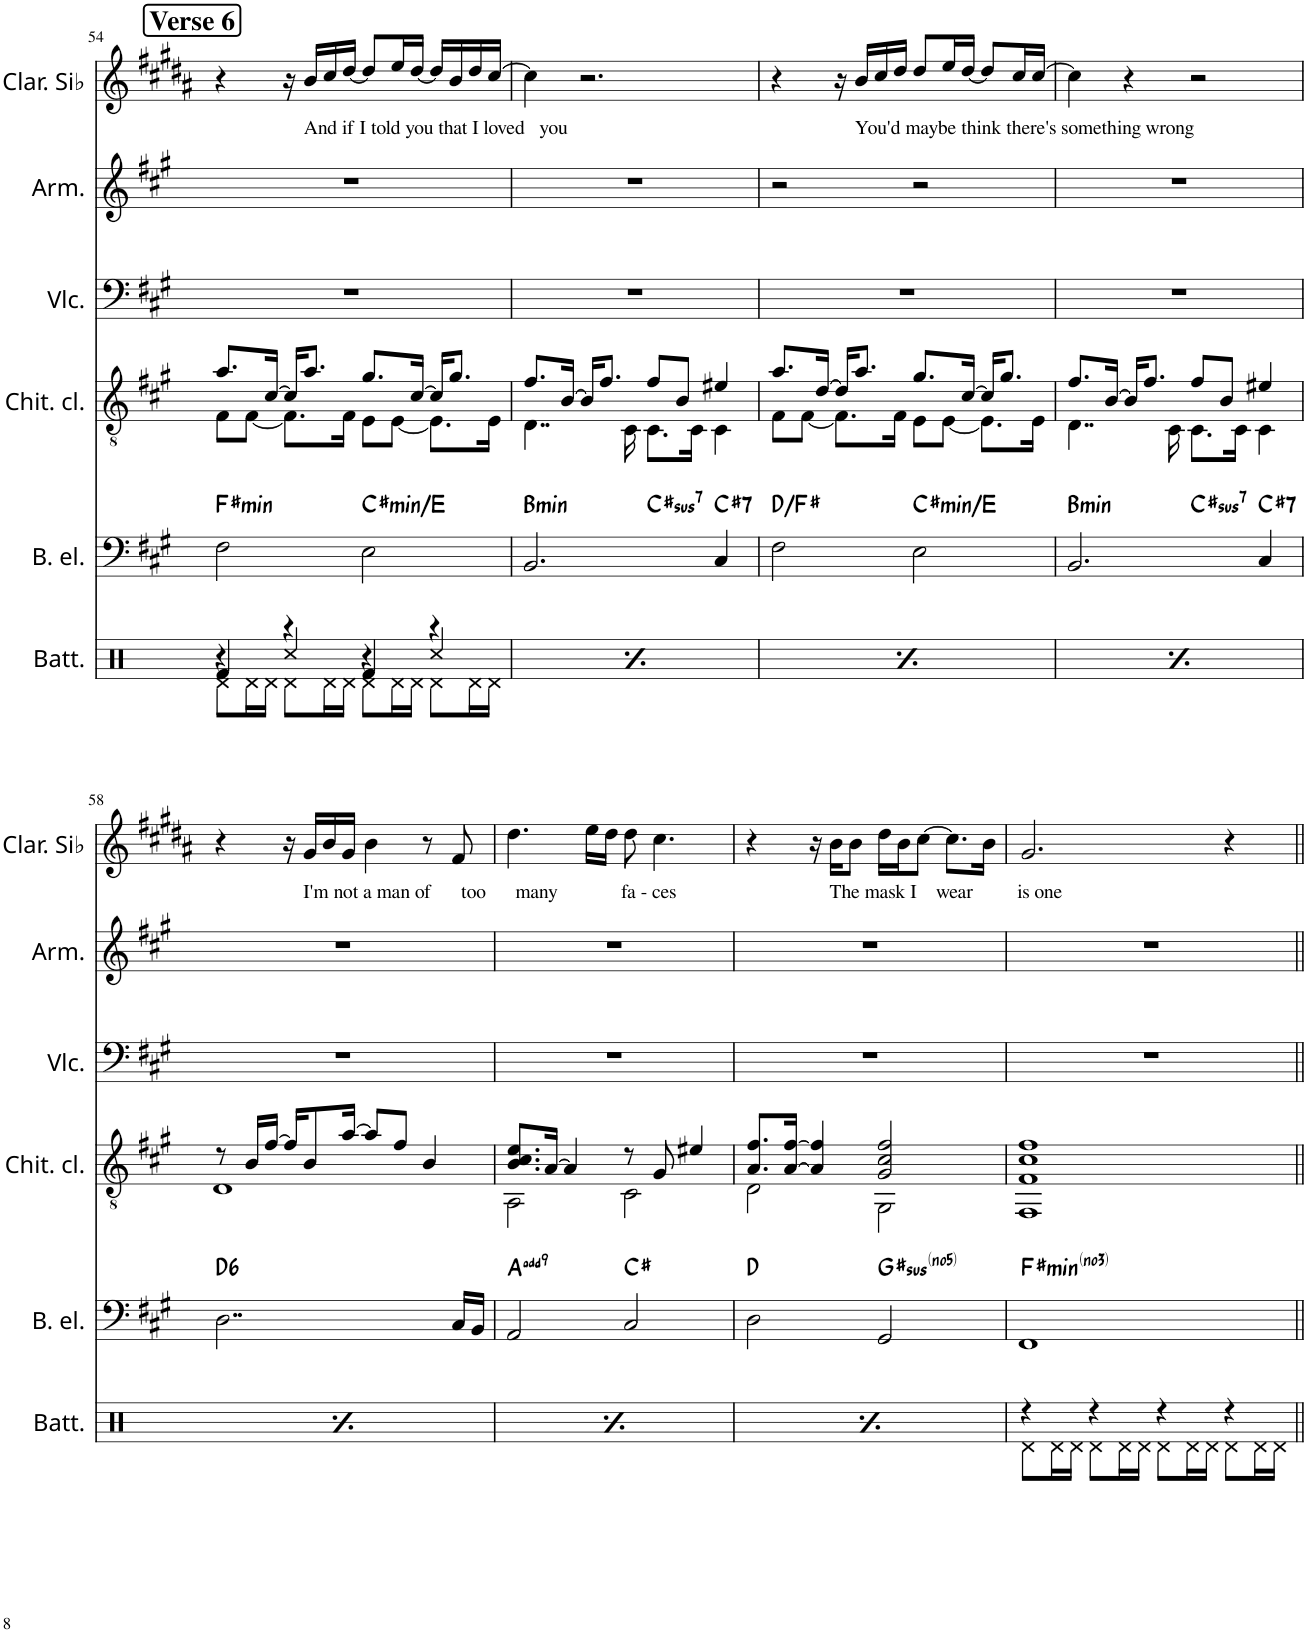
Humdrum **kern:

**kern	**kern	**harte	**kern	**kern	**kern	**kern
*part6	*part5	*part5	*part4	*part3	*part2	*part1
*staff6	*staff5	*	*staff4	*staff3	*staff2	*staff1
*I"Batteria	*I"Basso elettrico	*	*I"Chitarra classica	*I"Violoncello	*I"Armonica	*I"Clarinette en Sib
*I'Batt.	*I'B. el.	*	*I'Chit. cl.	*I'Vlc.	*I'Arm.	*I'Clar. Sib
!!LO:PB:g=z
*clefX	*clefF4	*	*clefGv2	*clefF4	*clefG2	*clefG2
*	*Trd7c12	*	*	*	*	*Trd1c2
*k[]	*k[f#c#g#]	*	*k[f#c#g#]	*k[f#c#g#]	*k[f#c#g#]	*k[f#c#g#d#a#]
*M4/4	*M4/4	*	*M4/4	*M4/4	*M4/4	*M4/4
!!LO:REH:place=s1:a:B:cj:fs=14:t=Verse 6
=54	=54	=54	=54	=54	=54	=54
*^	*	*	*^	*	*	*
*	*^	*	*	*	*	*	*	*
!	!	!	!	!LO:H:kt=min	!	!	!	!	!
4Rf/	4r	8Rd\L	2F#\	F#:min	8.a/L	8F#\L	1r	1r	4r
.	.	16Rd\L	.	.	.	[8F#\J	.	.	.
.	.	16Rd\JJ	.	.	[16c#/Jk	.	.	.	.
4r	4Rcc/	8Rd\L	.	.	16c#/KL]	8.F#\L]	.	.	16r
!	!	!	!	!	!	!	!	!	!LO:TX:b:t=And if I told you that I loved   you
.	.	.	.	.	8.a/J	.	.	.	16b/LL
.	.	16Rd\L	.	.	.	.	.	.	16cc#/
.	.	16Rd\JJ	.	.	.	16F#\Jk	.	.	[16dd#/JJ
!	!	!	!	!LO:H:kt=min	!	!	!	!	!
4Rf/	4r	8Rd\L	2E\	C#:min/b3	8.g#/L	8E\L	.	.	8dd#/L]
.	.	16Rd\L	.	.	.	[8E\J	.	.	16ee/L
.	.	16Rd\JJ	.	.	[16c#/Jk	.	.	.	[16dd#/JJ
4r	4Rcc/	8Rd\L	.	.	16c#/KL]	8.E\L]	.	.	16dd#/LL]
.	.	.	.	.	8.g#/J	.	.	.	16b/
.	.	16Rd\L	.	.	.	.	.	.	16dd#/
.	.	16Rd\JJ	.	.	.	16E\Jk	.	.	[16cc#/JJ
=55	=55	=55	=55	=55	=55	=55	=55	=55	=55
!	!	!	!	!LO:H:kt=min	!	!	!	!	!
*	*	*	*^	*	*	*	*	*	*
4Rf/	4r	8Rd\L	2.BB/	2ryy	B:min	8.f#/L	4..D\	1r	1r	4cc#\]
.	.	16Rd\L	.	.	.	.	.	.	.	.
.	.	16Rd\JJ	.	.	.	[16B/Jk	.	.	.	.
4r	4Rcc/	8Rd\L	.	.	.	16B/KL]	.	.	.	2.r
.	.	.	.	.	.	8.f#/J	.	.	.	.
.	.	16Rd\L	.	.	.	.	.	.	.	.
.	.	16Rd\JJ	.	.	.	.	16C#\	.	.	.
!	!	!	!	!	!LO:H:kt=7	!	!	!	!	!
4Rf/	4r	8Rd\L	.	2ryy	C#:maj	8f#/L	8.C#\L	.	.	.
.	.	16Rd\L	.	.	.	8B/J	.	.	.	.
.	.	16Rd\JJ	.	.	.	.	16C#\Jk	.	.	.
!	!	!	!	!	!LO:H:kt=7	!	!	!	!	!
4r	4Rcc/	8Rd\L	4C#/	.	C#:7	4e#X/	4C#\	.	.	.
.	.	16Rd\L	.	.	.	.	.	.	.	.
.	.	16Rd\JJ	.	.	.	.	.	.	.	.
*	*	*	*v	*v	*	*	*	*	*	*
=56	=56	=56	=56	=56	=56	=56	=56	=56	=56
4Rf/	4r	8Rd\L	2F#\	D:maj/3	8.a/L	8F#\L	1r	2r	4r
.	.	16Rd\L	.	.	.	[8F#\J	.	.	.
.	.	16Rd\JJ	.	.	[16d/Jk	.	.	.	.
4r	4Rcc/	8Rd\L	.	.	16d/KL]	8.F#\L]	.	.	16r
!	!	!	!	!	!	!	!	!	!LO:TX:b:t=You'd maybe think there's something wrong
.	.	.	.	.	8.a/J	.	.	.	16b/LL
.	.	16Rd\L	.	.	.	.	.	.	16cc#/
.	.	16Rd\JJ	.	.	.	16F#\Jk	.	.	16dd#/JJ
!	!	!	!	!LO:H:kt=min	!	!	!	!	!
4Rf/	4r	8Rd\L	2E\	C#:min/b3	8.g#/L	8E\L	.	2r	8dd#/L
.	.	16Rd\L	.	.	.	[8E\J	.	.	16ee/L
.	.	16Rd\JJ	.	.	[16c#/Jk	.	.	.	[16dd#/JJ
4r	4Rcc/	8Rd\L	.	.	16c#/KL]	8.E\L]	.	.	8dd#/L]
.	.	.	.	.	8.g#/J	.	.	.	.
.	.	16Rd\L	.	.	.	.	.	.	16cc#/L
.	.	16Rd\JJ	.	.	.	16E\Jk	.	.	[16cc#/JJ
=57	=57	=57	=57	=57	=57	=57	=57	=57	=57
!	!	!	!	!LO:H:kt=min	!	!	!	!	!
*	*	*	*^	*	*	*	*	*	*
4Rf/	4r	8Rd\L	2.BB/	2ryy	B:min	8.f#/L	4..D\	1r	1r	4cc#\]
.	.	16Rd\L	.	.	.	.	.	.	.	.
.	.	16Rd\JJ	.	.	.	[16B/Jk	.	.	.	.
4r	4Rcc/	8Rd\L	.	.	.	16B/KL]	.	.	.	4r
.	.	.	.	.	.	8.f#/J	.	.	.	.
.	.	16Rd\L	.	.	.	.	.	.	.	.
.	.	16Rd\JJ	.	.	.	.	16C#\	.	.	.
!	!	!	!	!	!LO:H:kt=7	!	!	!	!	!
4Rf/	4r	8Rd\L	.	2ryy	C#:maj	8f#/L	8.C#\L	.	.	2r
.	.	16Rd\L	.	.	.	8B/J	.	.	.	.
.	.	16Rd\JJ	.	.	.	.	16C#\Jk	.	.	.
!	!	!	!	!	!LO:H:kt=7	!	!	!	!	!
4r	4Rcc/	8Rd\L	4C#/	.	C#:7	4e#X/	4C#\	.	.	.
.	.	16Rd\L	.	.	.	.	.	.	.	.
.	.	16Rd\JJ	.	.	.	.	.	.	.	.
!!LO:LB:g=z
=58	=58	=58	=58	=58	=58	=58	=58	=58	=58	=58
!	!	!	!	!	!LO:H:kt=6	!	!	!	!	!
*	*	*	*v	*v	*	*	*	*	*	*
4Rf/	4r	8Rd\L	2..D\	D:maj6	8r	1D	1r	1r	4r
.	.	16Rd\L	.	.	16B/LL	.	.	.	.
.	.	16Rd\JJ	.	.	[16f#/JJ	.	.	.	.
4r	4Rcc/	8Rd\L	.	.	16f#/KL]	.	.	.	16r
!	!	!	!	!	!	!	!	!	!LO:TX:b:t=I'm not a man of      too      many             fa - ces
.	.	.	.	.	8B/	.	.	.	16g#/LL
.	.	16Rd\L	.	.	.	.	.	.	16b/
.	.	16Rd\JJ	.	.	[16a/Jk	.	.	.	16g#/JJ
4Rf/	4r	8Rd\L	.	.	8a/L]	.	.	.	4b\
.	.	16Rd\L	.	.	8f#/J	.	.	.	.
.	.	16Rd\JJ	.	.	.	.	.	.	.
4r	4Rcc/	8Rd\L	.	.	4B/	.	.	.	8r
.	.	16Rd\L	16C#/LL	.	.	.	.	.	8f#/
.	.	16Rd\JJ	16BB/JJ	.	.	.	.	.	.
=59	=59	=59	=59	=59	=59	=59	=59	=59	=59
4Rf/	4r	8Rd\L	2AA/	A:maj(9)	8.B/ 8.c#/ 8.e/L	2AA\	1r	1r	4.dd#\
.	.	16Rd\L	.	.	.	.	.	.	.
.	.	16Rd\JJ	.	.	[16A/Jk	.	.	.	.
4r	4Rcc/	8Rd\L	.	.	4A/]	.	.	.	.
.	.	16Rd\L	.	.	.	.	.	.	16ee\LL
.	.	16Rd\JJ	.	.	.	.	.	.	16dd#\JJ
4Rf/	4r	8Rd\L	2C#/	C#:maj	8r	2C#\	.	.	8dd#\
.	.	16Rd\L	.	.	8G#/	.	.	.	4.cc#\
.	.	16Rd\JJ	.	.	.	.	.	.	.
4r	4Rcc/	8Rd\L	.	.	4e#X/	.	.	.	.
.	.	16Rd\L	.	.	.	.	.	.	.
.	.	16Rd\JJ	.	.	.	.	.	.	.
=60	=60	=60	=60	=60	=60	=60	=60	=60	=60
4Rf/	4r	8Rd\L	2D\	D:maj	8.A/ 8.f#/L	2D\	1r	1r	4r
.	.	16Rd\L	.	.	.	.	.	.	.
.	.	16Rd\JJ	.	.	[16A/ [16f#/Jk	.	.	.	.
4r	4Rcc/	8Rd\L	.	.	4A/] 4f#/]	.	.	.	16r
!	!	!	!	!	!	!	!	!	!LO:TX:b:t=The mask I    wear         is one
.	.	.	.	.	.	.	.	.	16b\KL
.	.	16Rd\L	.	.	.	.	.	.	8b\J
.	.	16Rd\JJ	.	.	.	.	.	.	.
!	!	!	!	!LO:H:kt=no5	!	!	!	!	!
4Rf/	4r	8Rd\L	2GG#/	G#:maj	2G#/ 2c#/ 2f#/	2GG#\	.	.	16dd#\LL
.	.	.	.	.	.	.	.	.	16b\J
.	.	16Rd\L	.	.	.	.	.	.	[8cc#\J
.	.	16Rd\JJ	.	.	.	.	.	.	.
4r	4Rcc/	8Rd\L	.	.	.	.	.	.	8.cc#\L]
.	.	16Rd\L	.	.	.	.	.	.	.
.	.	16Rd\JJ	.	.	.	.	.	.	16b\Jk
=61	=61	=61	=61	=61	=61	=61	=61	=61	=61
!	!	!	!	!LO:H:kt=min	!	!	!	!	!
*	*v	*v	*	*	*	*	*	*	*
4r	8Rd\L	1FF#	F#:min(*3)	1F# 1c# 1f#	1FF#	1r	1r	2.g#/
.	16Rd\L	.	.	.	.	.	.	.
.	16Rd\JJ	.	.	.	.	.	.	.
4r	8Rd\L	.	.	.	.	.	.	.
.	16Rd\L	.	.	.	.	.	.	.
.	16Rd\JJ	.	.	.	.	.	.	.
4r	8Rd\L	.	.	.	.	.	.	.
.	16Rd\L	.	.	.	.	.	.	.
.	16Rd\JJ	.	.	.	.	.	.	.
4r	8Rd\L	.	.	.	.	.	.	4r
.	16Rd\L	.	.	.	.	.	.	.
.	16Rd\JJ	.	.	.	.	.	.	.
*v	*v	*	*	*v	*v	*	*	*
=||	=||	=||	=||	=||	=||	=||
*-	*-	*-	*-	*-	*-	*-
